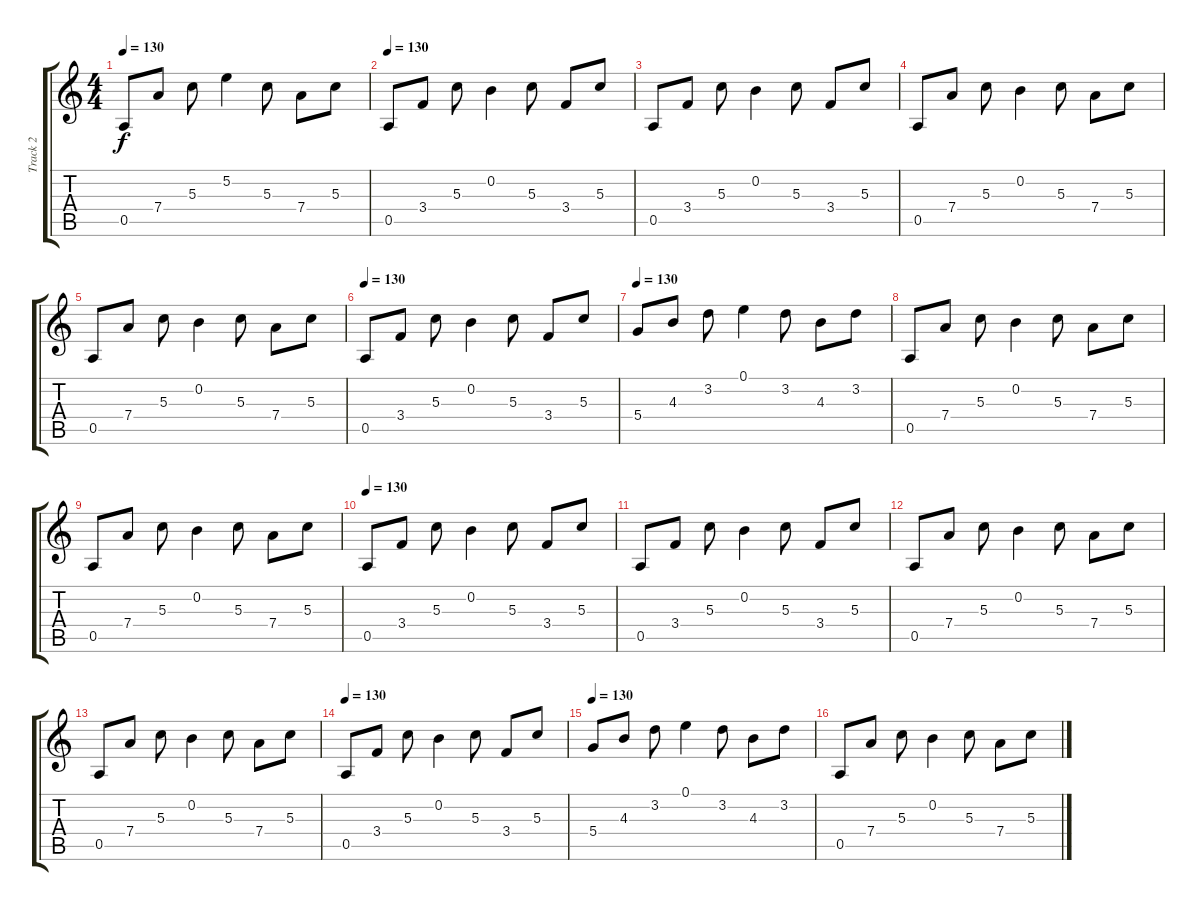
\track ("Track 2" "Track 2") {instrument electricguitarclean}
\staff {score tabs}
\tuning (E4 B3 G3 D3 A2 E2) {hide}
\ts (4 4)
\tempo 130
\clef g2
\ks c
0.5.8{dy f} 7.4.8 5.3.8 5.2.4 5.3.8 7.4.8 5.3.8 |
\tempo 130
0.5.8 3.4.8 5.3.8 0.2.4 5.3.8 3.4.8 5.3.8 |
0.5.8 3.4.8 5.3.8 0.2.4 5.3.8 3.4.8 5.3.8 |
0.5.8 7.4.8 5.3.8 0.2.4 5.3.8 7.4.8 5.3.8 |
0.5.8 7.4.8 5.3.8 0.2.4 5.3.8 7.4.8 5.3.8 |
\tempo 130
0.5.8 3.4.8 5.3.8 0.2.4 5.3.8 3.4.8 5.3.8 |
\tempo 130
5.4.8 4.3.8 3.2.8 0.1.4 3.2.8 4.3.8 3.2.8 |
0.5.8 7.4.8 5.3.8 0.2.4 5.3.8 7.4.8 5.3.8 |
0.5.8 7.4.8 5.3.8 0.2.4 5.3.8 7.4.8 5.3.8 |
\tempo 130
0.5.8 3.4.8 5.3.8 0.2.4 5.3.8 3.4.8 5.3.8 |
0.5.8 3.4.8 5.3.8 0.2.4 5.3.8 3.4.8 5.3.8 |
0.5.8 7.4.8 5.3.8 0.2.4 5.3.8 7.4.8 5.3.8 |
0.5.8 7.4.8 5.3.8 0.2.4 5.3.8 7.4.8 5.3.8 |
\tempo 130
0.5.8 3.4.8 5.3.8 0.2.4 5.3.8 3.4.8 5.3.8 |
\tempo 130
5.4.8 4.3.8 3.2.8 0.1.4 3.2.8 4.3.8 3.2.8 |
0.5.8 7.4.8 5.3.8 0.2.4 5.3.8 7.4.8 5.3.8
